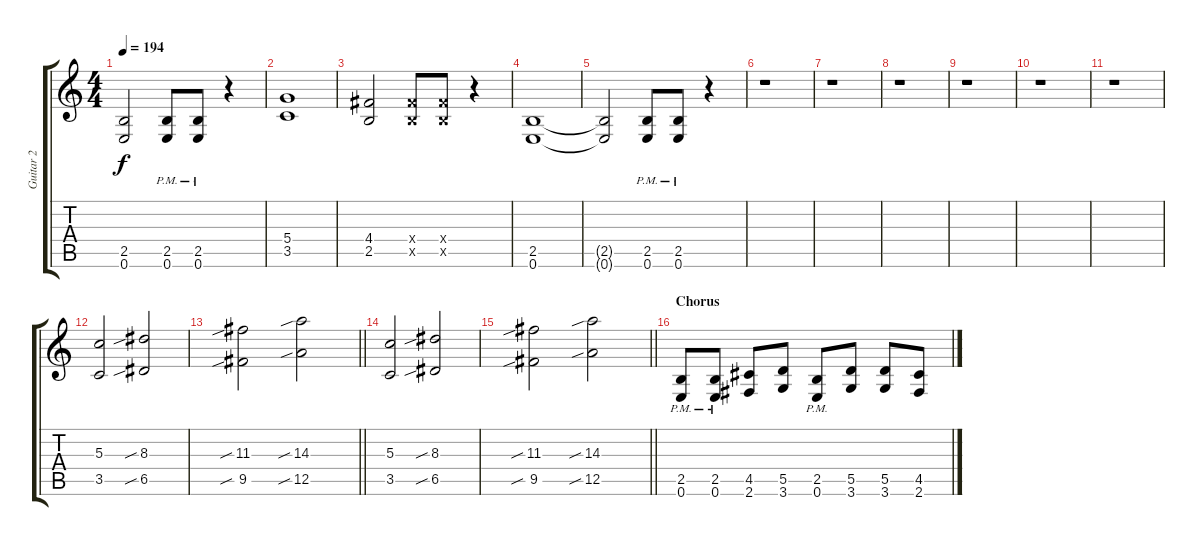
\track ("Guitar 2" "Guitar 2") {instrument overdrivenguitar}
\staff {score tabs}
\tuning (E4 B3 G3 D3 A2 E2) {hide}
\ts (4 4)
\tempo 194
\clef g2
\ks c
(2.5{t} 0.6{t}).2{dy f} (2.5{pm} 0.6{pm}).8 (2.5{pm} 0.6{pm}).8 r.4 |
(5.4 3.5).1 |
(4.4 2.5).2 (4.4{x} 2.5{x}).8 (4.4{x} 2.5{x}).8 r.4 |
(2.5 0.6).1 |
(2.5{t} 0.6{t}).2 (2.5{pm} 0.6{pm}).8 (2.5{pm} 0.6{pm}).8 r.4 |
r.1 |
r.1 |
r.1 |
r.1 |
r.1 |
r.1 |
(5.3 3.5).2 (8.3{sib} 6.5{sib}).2 |
\barLineRight lightlight
(11.3{sib} 9.5{sib}).2 (14.3{sib} 12.5{sib}).2 |
(5.3 3.5).2 (8.3{sib} 6.5{sib}).2 |
\barLineRight lightlight
(11.3{sib} 9.5{sib}).2 (14.3{sib} 12.5{sib}).2 |
\section ("" "Chorus")
(2.5{pm} 0.6{pm}).8 (2.5{pm} 0.6{pm}).8 (4.5 2.6).8 (5.5 3.6).8 (2.5{pm} 0.6{pm}).8 (5.5 3.6).8 (5.5 3.6).8 (4.5 2.6).8
